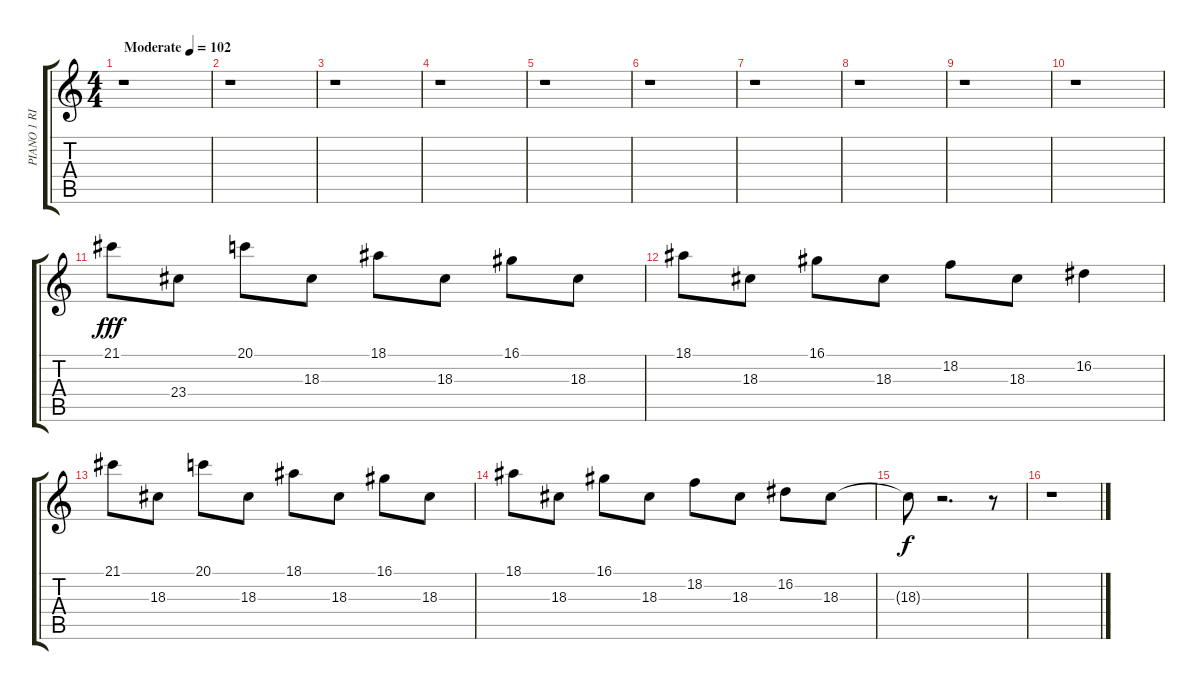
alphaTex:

\track ("PIANO 1 RIFFS" "PIANO 1 RI") {instrument acousticgrandpiano}
\staff {score tabs}
\tuning (E4 B3 G3 D3 A2 E2) {hide}
\ts (4 4)
\tempo (102 "Moderate")
\clef g2
\ks c
r.1{dy fff instrument acousticgrandpiano} |
r.1 |
r.1 |
r.1 |
r.1 |
r.1 |
r.1 |
r.1 |
r.1 |
r.1 |
21.1.8 23.4.8 20.1.8 18.3.8 18.1.8 18.3.8 16.1.8 18.3.8 |
18.1.8 18.3.8 16.1.8 18.3.8 18.2.8 18.3.8 16.2.4 |
21.1.8 18.3.8 20.1.8 18.3.8 18.1.8 18.3.8 16.1.8 18.3.8 |
18.1.8 18.3.8 16.1.8 18.3.8 18.2.8 18.3.8 16.2.8 18.3.8 |
18.3{t}.8{dy f} r.2{d} r.8 |
r.1
